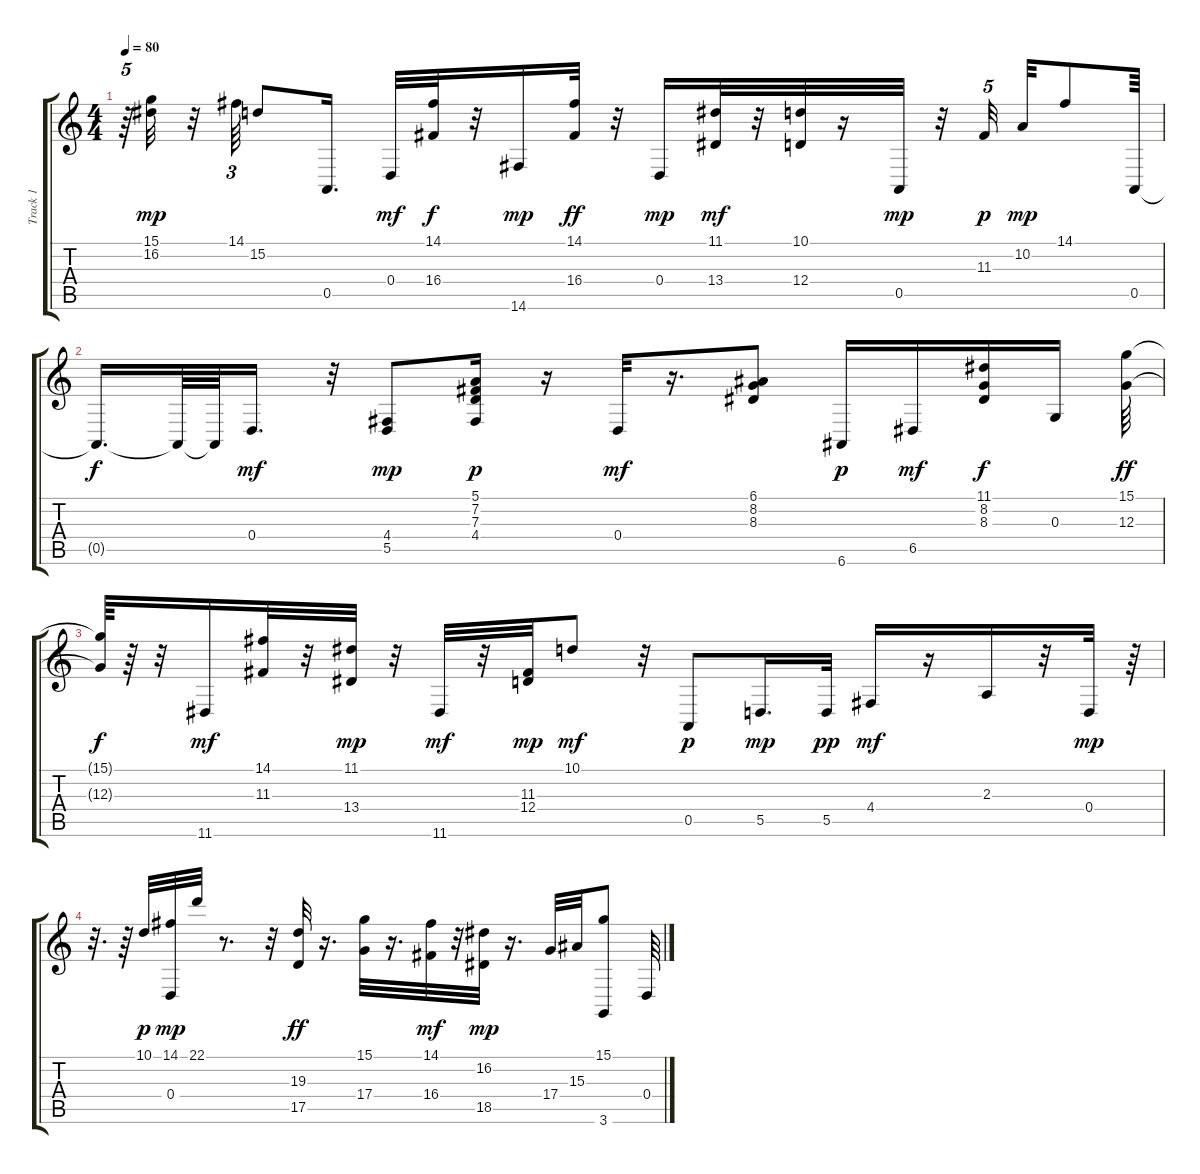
\track ("Track 1" "Track 1") {instrument acousticgrandpiano}
\staff {score tabs}
\tuning (E4 B3 G3 D3 A2 E2) {hide}
\ts (4 4)
\tempo 80
\clef g2
\ks c
r.64{tu (5 4) dy mp} (15.1 16.2).32 r.32 14.1.64{tu (3 2)} 15.2.8 0.5.16{d} 0.4.32{dy mf} (14.1 16.4).32{dy f} r.32 14.6.16{dy mp} (14.1 16.4).32{dy ff} r.32 0.4.16{dy mp} (11.1 13.4).32{dy mf} r.32 (10.1 12.4).32 r.16 0.5.32{dy mp} r.32 11.3.32{tu (5 4) dy p beam splitsecondary} 10.2.32{dy mp} 14.1.8 0.5.64 |
0.5{t}.16{d dy f} 0.5{t}.64 0.5{t}.64 0.4.16{d dy mf} r.32 (4.4 5.5).8{dy mp} (5.1 7.2 7.3 4.4).16{dy p} r.16 0.4.32{dy mf} r.16{d} (6.1 8.2 8.3).8 6.6.16{dy p} 6.5.16{dy mf} (11.1 8.2 8.3).16{dy f} 0.3.16 (15.1 12.3).64{dy ff} |
(15.1{t} 12.3{t}).64{dy f} r.64 r.32 11.6.16{dy mf} (14.1 11.3).32 r.32 (11.1 13.4).32{dy mp} r.32 11.6.32{dy mf} r.32 (11.3 12.4).32{dy mp} 10.1.8{dy mf} r.32 0.5.8{dy p} 5.5.16{d dy mp} 5.5.32{dy pp} 4.4.16{dy mf} r.16 2.3.16 r.32 0.4.32{dy mp} r.64 |
r.32{d} r.64 10.1.32{dy p} (14.1 0.4).32{dy mp} 22.1.32 r.8{d} r.32 (19.3 17.5).32{dy ff} r.16{d} (15.1 17.4).32 r.16{d} (14.1 16.4).32{dy mf} r.32 (16.2 18.5).32{dy mp} r.16{d} 17.4.32 15.3.32 (15.1 3.6).8 0.4.64
